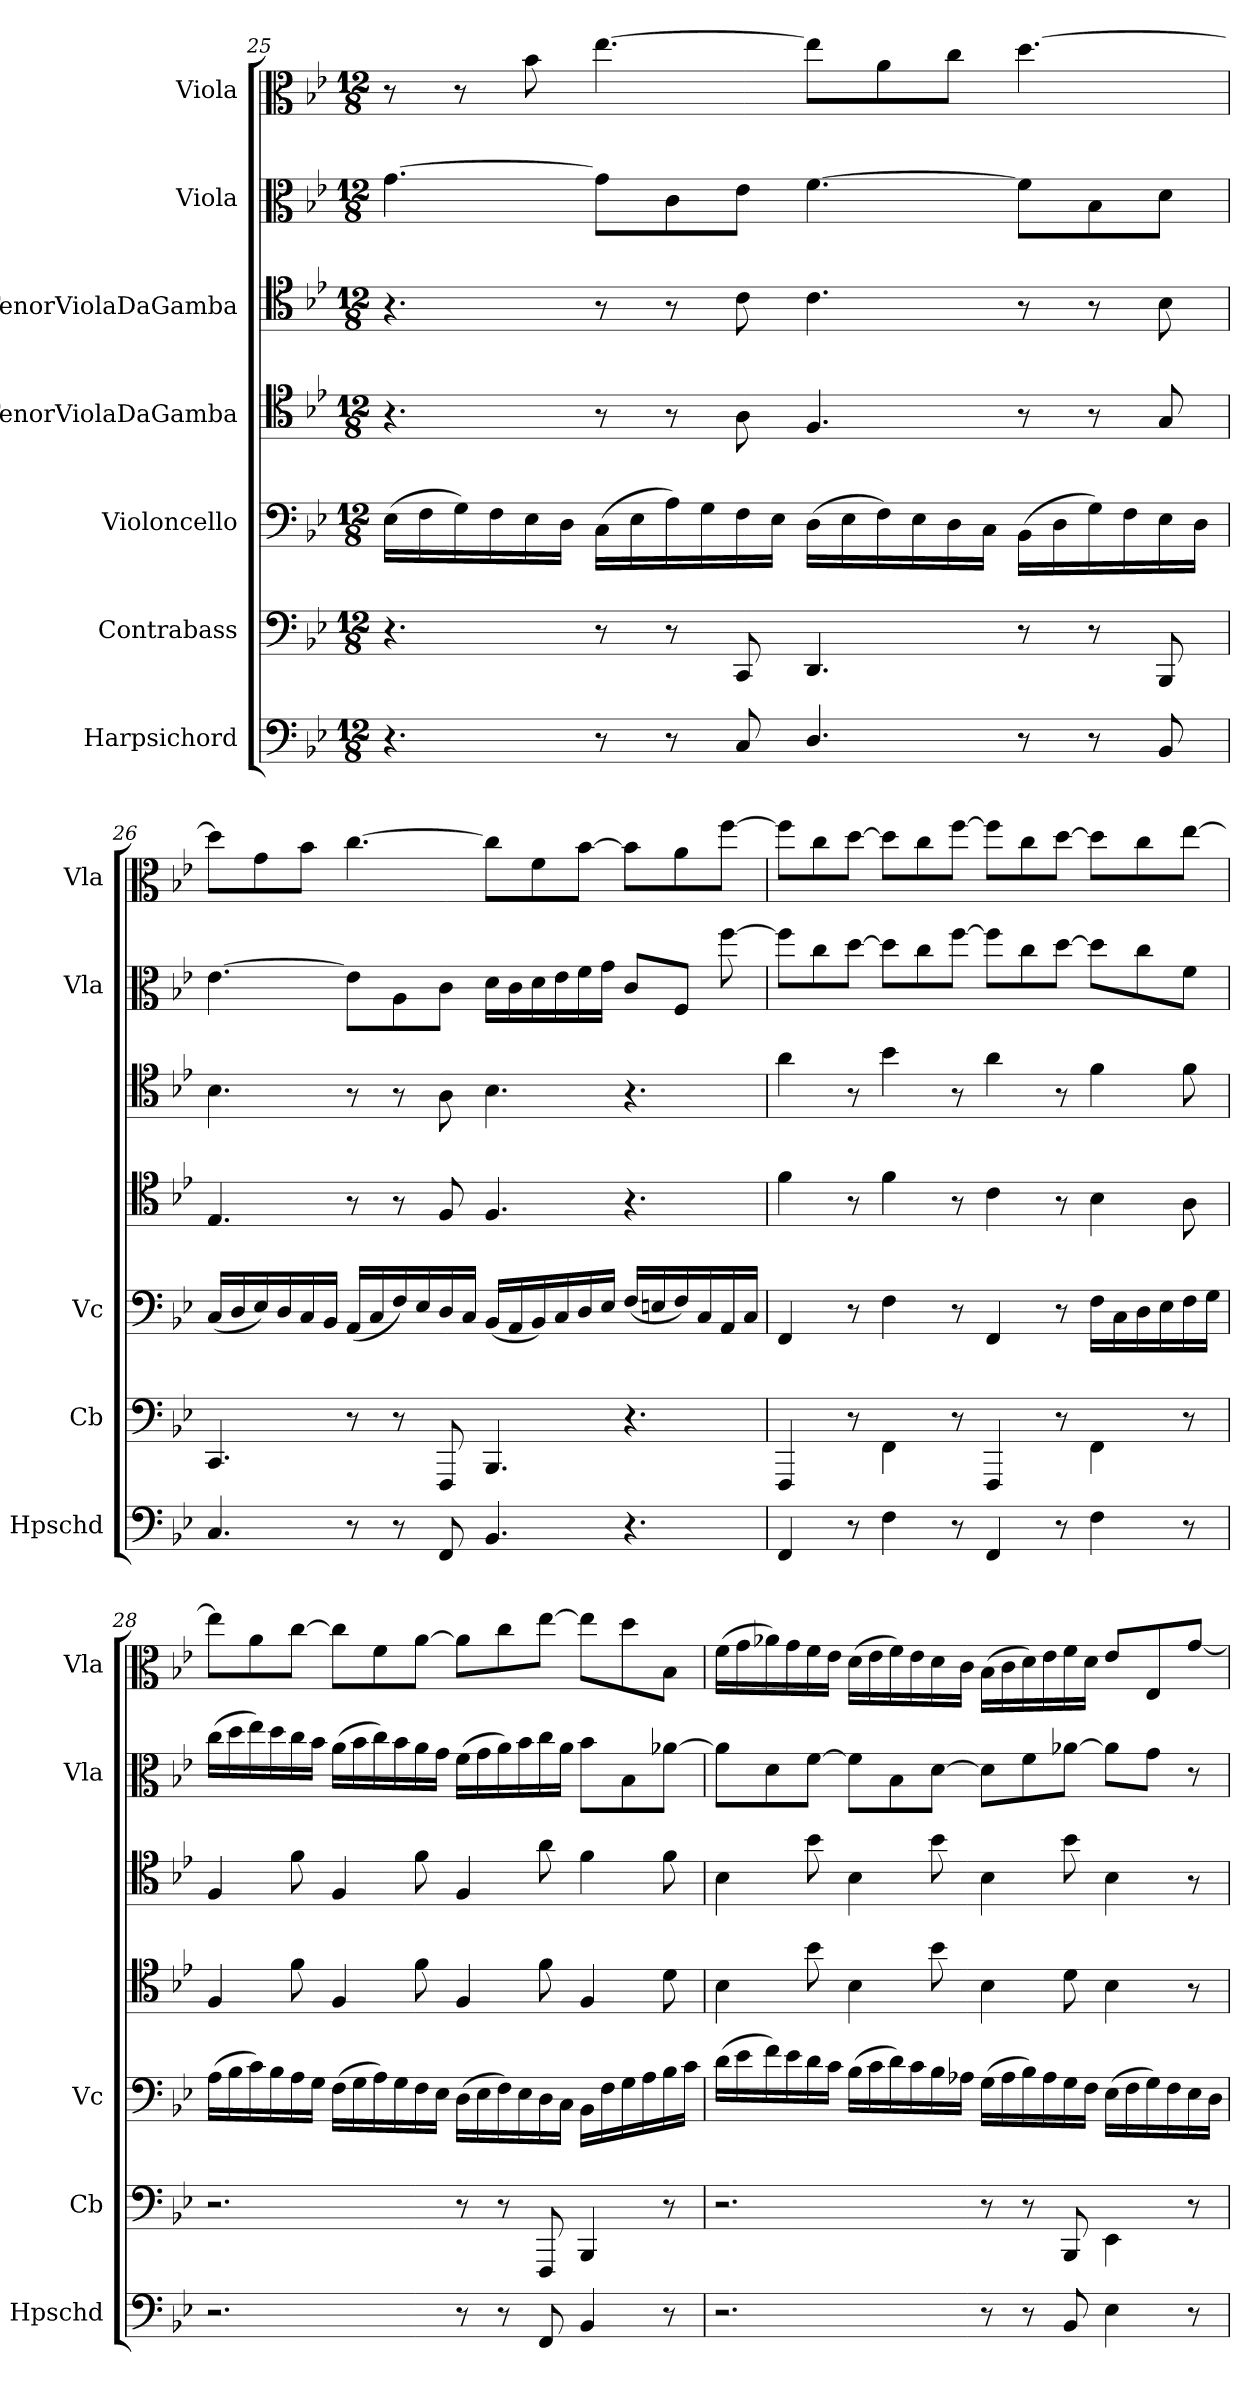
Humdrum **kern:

**kern	**kern	**kern	**kern	**kern	**kern	**kern
*part7	*part6	*part5	*part4	*part3	*part2	*part1
*staff7	*staff6	*staff5	*staff4	*staff3	*staff2	*staff1
*I"Harpsichord	*I"Contrabass	*I"Violoncello	*I"TenorViolaDaGamba	*I"TenorViolaDaGamba	*I"Viola	*I"Viola
*I'Hpschd	*I'Cb	*I'Vc	*	*	*I'Vla	*I'Vla
*clefF4	*clefF4	*clefF4	*clefC4	*clefC4	*clefC3	*clefC3
*k[b-e-]	*k[b-e-]	*k[b-e-]	*k[b-e-]	*k[b-e-]	*k[b-e-]	*k[b-e-]
*B-:	*B-:	*B-:	*B-:	*B-:	*B-:	*B-:
*M12/8	*M12/8	*M12/8	*M12/8	*M12/8	*M12/8	*M12/8
=25	=25	=25	=25	=25	=25	=25
4.r	4.r	(16E-\LL	4.r	4.r	[4.g\	8r
.	.	16F\	.	.	.	.
.	.	16G\)	.	.	.	8r
.	.	16F\	.	.	.	.
.	.	16E-\	.	.	.	8b-\
.	.	16D\JJ	.	.	.	.
8r	8r	(16C\LL	8r	8r	8g\L]	[4.ee-\
.	.	16E-\	.	.	.	.
8r	8r	16A\)	8r	8r	8c\	.
.	.	16G\	.	.	.	.
8C/	8CC/	16F\	8A\	8c\	8e-\J	.
.	.	16E-\JJ	.	.	.	.
4.D/	4.DD/	(16D\LL	4.F/	4.c\	[4.f\	8ee-\L]
.	.	16E-\	.	.	.	.
.	.	16F\)	.	.	.	8a\
.	.	16E-\	.	.	.	.
.	.	16D\	.	.	.	8cc\J
.	.	16C\JJ	.	.	.	.
8r	8r	(16BB-\LL	8r	8r	8f\L]	[4.dd\
.	.	16D\	.	.	.	.
8r	8r	16G\)	8r	8r	8B-\	.
.	.	16F\	.	.	.	.
8BB-/	8BBB-/	16E-\	8G/	8B-\	8d\J	.
.	.	16D\JJ	.	.	.	.
=26	=26	=26	=26	=26	=26	=26
4.C/	4.CC/	(16C/LL	4.E-/	4.B-\	[4.e-\	8dd\L]
.	.	16D/	.	.	.	.
.	.	16E-/)	.	.	.	8g\
.	.	16D/	.	.	.	.
.	.	16C/	.	.	.	8b-\J
.	.	16BB-/JJ	.	.	.	.
8r	8r	(16AA/LL	8r	8r	8e-\L]	[4.cc\
.	.	16C/	.	.	.	.
8r	8r	16F/)	8r	8r	8A\	.
.	.	16E-/	.	.	.	.
8FF/	8FFF/	16D/	8F/	8A\	8c\J	.
.	.	16C/JJ	.	.	.	.
4.BB-/	4.BBB-/	(16BB-/LL	4.F/	4.B-\	16d\LL	8cc\L]
.	.	16AA/	.	.	16c\	.
.	.	16BB-/)	.	.	16d\	8f\
.	.	16C/	.	.	16e-\	.
.	.	16D/	.	.	16f\	[8b-\J
.	.	16E-/JJ	.	.	16g\JJ	.
4.r	4.r	(16F/LL	4.r	4.r	8c/L	8b-\L]
.	.	16En/	.	.	.	.
.	.	16F/)	.	.	8F/J	8a\
.	.	16C/	.	.	.	.
.	.	16AA/	.	.	[8ff\	[8ff\J
.	.	16C/JJ	.	.	.	.
=27	=27	=27	=27	=27	=27	=27
4FF/	4FFF/	4FF/	4f\	4a\	8ff\L]	8ff\L]
.	.	.	.	.	8cc\	8cc\
8r	8r	8r	8r	8r	[8dd\J	[8dd\J
4F\	4FF\	4F\	4f\	4b-\	8dd\L]	8dd\L]
.	.	.	.	.	8cc\	8cc\
8r	8r	8r	8r	8r	[8ff\J	[8ff\J
4FF/	4FFF/	4FF/	4c\	4a\	8ff\L]	8ff\L]
.	.	.	.	.	8cc\	8cc\
8r	8r	8r	8r	8r	[8dd\J	[8dd\J
4F\	4FF\	16F\LL	4B-\	4f\	8dd\L]	8dd\L]
.	.	16C\	.	.	.	.
.	.	16D\	.	.	8cc\	8cc\
.	.	16E-\	.	.	.	.
8r	8r	16F\	8A\	8f\	8f\J	[8ee-\J
.	.	16G\JJ	.	.	.	.
=28	=28	=28	=28	=28	=28	=28
2.r	2.r	(16A\LL	4F/	4F/	(16cc\LL	8ee-\L]
.	.	16B-\	.	.	16dd\	.
.	.	16c\)	.	.	16ee-\)	8a\
.	.	16B-\	.	.	16dd\	.
.	.	16A\	8f\	8f\	16cc\	[8cc\J
.	.	16G\JJ	.	.	16b-\JJ	.
.	.	(16F\LL	4F/	4F/	(16a\LL	8cc\L]
.	.	16G\	.	.	16b-\	.
.	.	16A\)	.	.	16cc\)	8f\
.	.	16G\	.	.	16b-\	.
.	.	16F\	8f\	8f\	16a\	[8a\J
.	.	16E-\JJ	.	.	16g\JJ	.
8r	8r	(16D\LL	4F/	4F/	(16f\LL	8a\L]
.	.	16E-\	.	.	16g\	.
8r	8r	16F\)	.	.	16a\)	8cc\
.	.	16E-\	.	.	16b-\	.
8FF/	8FFF/	16D\	8f\	8a\	16cc\	[8ee-\J
.	.	16C\JJ	.	.	16a\JJ	.
4BB-/	4BBB-/	16BB-\LL	4F/	4f\	8b-\L	8ee-\L]
.	.	16F\	.	.	.	.
.	.	16G\	.	.	8B-\	8dd\
.	.	16A\	.	.	.	.
8r	8r	16B-\	8d\	8f\	[8a-X\J	8B-\J
.	.	16c\JJ	.	.	.	.
=29	=29	=29	=29	=29	=29	=29
2.r	2.r	(16d\LL	4B-\	4B-\	8a-\L]	(16f\LL
.	.	16e-\	.	.	.	16g\
.	.	16f\)	.	.	8d\	16a-X\)
.	.	16e-\	.	.	.	16g\
.	.	16d\	8b-\	8b-\	[8f\J	16f\
.	.	16c\JJ	.	.	.	16e-\JJ
.	.	(16B-\LL	4B-\	4B-\	8f\L]	(16d\LL
.	.	16c\	.	.	.	16e-\
.	.	16d\)	.	.	8B-\	16f\)
.	.	16c\	.	.	.	16e-\
.	.	16B-\	8b-\	8b-\	[8d\J	16d\
.	.	16A-X\JJ	.	.	.	16c\JJ
8r	8r	(16G\LL	4B-\	4B-\	8d\L]	(16B-\LL
.	.	16A-\	.	.	.	16c\
8r	8r	16B-\)	.	.	8f\	16d\)
.	.	16A-\	.	.	.	16e-\
8BB-/	8BBB-/	16G\	8d\	8b-\	[8a-X\J	16f\
.	.	16F\JJ	.	.	.	16d\JJ
4E-\	4EE-\	(16E-\LL	4B-\	4B-\	8a-\L]	8e-/L
.	.	16F\	.	.	.	.
.	.	16G\)	.	.	8g\J	8E-/
.	.	16F\	.	.	.	.
8r	8r	16E-\	8r	8r	8r	[8g/J
.	.	16D\JJ	.	.	.	.
=	=	=	=	=	=	=
*-	*-	*-	*-	*-	*-	*-
